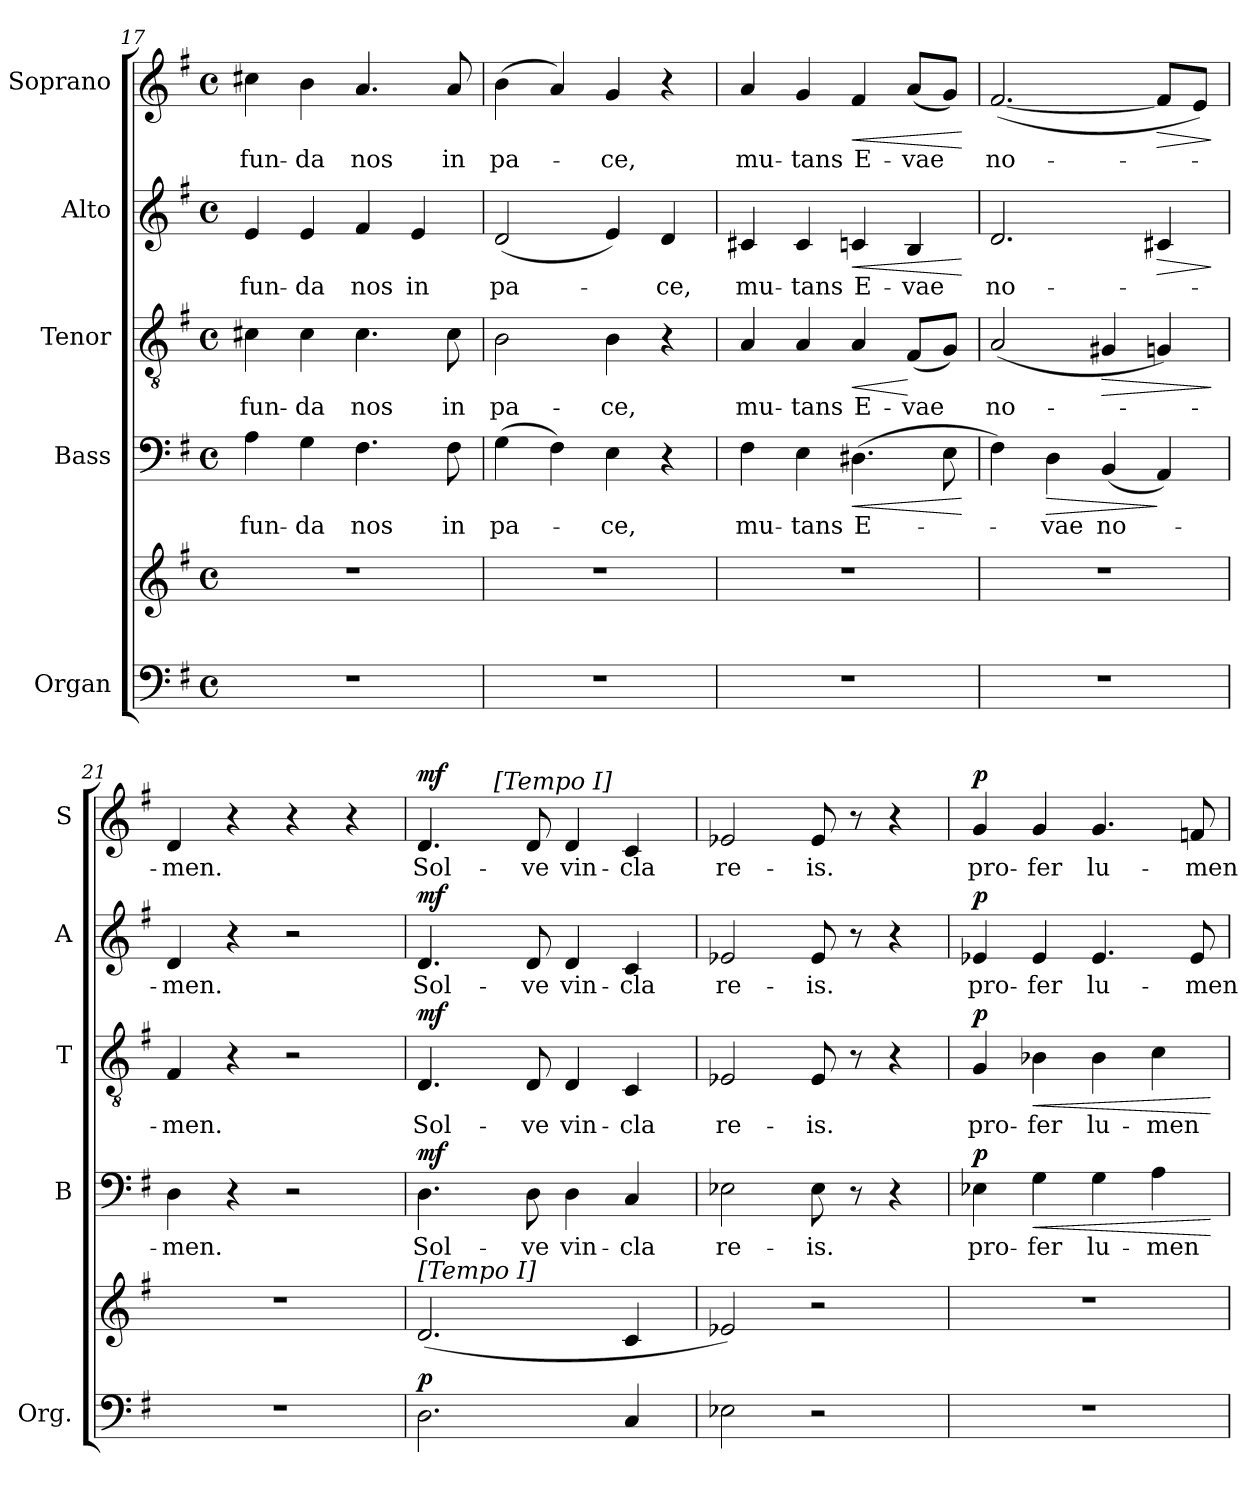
**kern	**kern	**dynam	**kern	**text	**dynam	**kern	**text	**dynam	**kern	**text	**dynam	**kern	**text	**dynam
*part5	*part5	*part5	*part4	*part4	*part4	*part3	*part3	*part3	*part2	*part2	*part2	*part1	*part1	*part1
*staff6	*staff5	*staff5/6	*staff4	*staff4	*staff4	*staff3	*staff3	*staff3	*staff2	*staff2	*staff2	*staff1	*staff1	*staff1
*I"Organ	*	*	*I"Bass	*	*	*I"Tenor	*	*	*I"Alto	*	*	*I"Soprano	*	*
*I'Org.	*	*	*I'B	*	*	*I'T	*	*	*I'A	*	*	*I'S	*	*
!!LO:LB:g=z
*clefF4	*clefG2	*	*clefF4	*	*	*clefGv2	*	*	*clefG2	*	*	*clefG2	*	*
*k[f#]	*k[f#]	*	*k[f#]	*	*	*k[f#]	*	*	*k[f#]	*	*	*k[f#]	*	*
*G:	*G:	*	*G:	*	*	*G:	*	*	*G:	*	*	*G:	*	*
*M4/4	*M4/4	*	*M4/4	*	*	*M4/4	*	*	*M4/4	*	*	*M4/4	*	*
*met(c)	*met(c)	*	*met(c)	*	*	*met(c)	*	*	*met(c)	*	*	*met(c)	*	*
=17	=17	=17	=17	=17	=17	=17	=17	=17	=17	=17	=17	=17	=17	=17
1r	1r	.	4A\	fun-	.	4c#X\	fun-	.	4e/	fun-	.	4cc#X\	fun-	.
.	.	.	4G\	-da	.	4c#\	-da	.	4e/	-da	.	4b\	-da	.
.	.	.	4.F#\	nos	.	4.c#\	nos	.	4f#/	nos	.	4.a/	nos	.
.	.	.	.	.	.	.	.	.	4e/	in	.	.	.	.
.	.	.	8F#\	in	.	8c#\	in	.	.	.	.	8a/	in	.
=18	=18	=18	=18	=18	=18	=18	=18	=18	=18	=18	=18	=18	=18	=18
1r	1r	.	(4G\	pa-	.	2B\	pa-	.	(2d/	pa-	.	(4b\	pa-	.
.	.	.	4F#\)	.	.	.	.	.	.	.	.	4a/)	.	.
.	.	.	4E\	-ce,	.	4B\	-ce,	.	4e/)	.	.	4g/	-ce,	.
.	.	.	4r	.	.	4r	.	.	4d/	-ce,	.	4r	.	.
=19	=19	=19	=19	=19	=19	=19	=19	=19	=19	=19	=19	=19	=19	=19
1r	1r	.	4F#\	mu-	.	4A/	mu-	.	4c#X/	mu-	.	4a/	mu-	.
.	.	.	4E\	-tans	.	4A/	-tans	.	4c#/	-tans	.	4g/	-tans	.
!	!	!	!	!	!LO:HP:b	!	!	!LO:HP:b	!	!	!LO:HP:b	!	!	!LO:HP:b
.	.	.	(4.D#X\	E-	<	4A/	E-	<	4cn/	E-	<	4f#/	E-	<
.	.	.	.	.	.	(8F#/L	-vae	[	4B/	-vae	.	(8a/L	-vae	.
.	.	.	8E\	.	.	8G/J)	.	.	.	.	.	8g/J)	.	.
.	.	.	.	.	[	.	.	.	.	.	[	.	.	[
=20	=20	=20	=20	=20	=20	=20	=20	=20	=20	=20	=20	=20	=20	=20
1r	1r	.	4F#\)	.	.	(2A/	no-	.	2.d/	no-	.	([2.f#/	no-	.
!	!	!	!	!	!LO:HP:b	!	!	!	!	!	!	!	!	!
.	.	.	4D\	-vae	>	.	.	.	.	.	.	.	.	.
!	!	!	!	!	!	!	!	!LO:HP:b	!	!	!	!	!	!
.	.	.	(4BB/	no-	.	4G#X/	.	>	.	.	.	.	.	.
!	!	!	!	!	!	!	!	!	!	!	!LO:HP:b	!	!	!LO:HP:b
.	.	.	4AA/)	.	]	4Gn/)	.	.	4c#X/	.	>	8f#/L]	.	>
.	.	.	.	.	.	.	.	.	.	.	.	8e/J)	.	.
.	.	.	.	.	.	.	.	]	.	.	]	.	.	]
=21	=21	=21	=21	=21	=21	=21	=21	=21	=21	=21	=21	=21	=21	=21
1r	1r	.	4D\	-men.	.	4F#/	-men.	.	4d/	-men.	.	4d/	-men.	.
.	.	.	4r	.	.	4r	.	.	4r	.	.	4r	.	.
.	.	.	2r	.	.	2r	.	.	2r	.	.	4r	.	.
.	.	.	.	.	.	.	.	.	.	.	.	4r	.	.
=22	=22	=22	=22	=22	=22	=22	=22	=22	=22	=22	=22	=22	=22	=22
!	!LO:TX:a:B:t=[Tempo I]	!	!	!	!	!	!	!	!	!	!	!	!	!
!	!	!LO:DY:a=2	!	!	!LO:DY:a	!	!	!LO:DY:a	!	!	!LO:DY:a	!	!	!LO:DY:a
*	*	*	*	*	*	*	*	*	*	*	*	*^	*	*
2.D\	(2.d/	p	4.D\	Sol-	mf	4.D/	Sol-	mf	4.d/	Sol-	mf	4.d/	4ryy	Sol-	mf
.	.	.	.	.	.	.	.	.	.	.	.	.	32ryy	.	.
!	!	!	!	!	!	!	!	!	!	!	!	!	!LO:TX:a:B:t=[Tempo I]	!	!
.	.	.	.	.	.	.	.	.	.	.	.	.	2ryy	.	.
.	.	.	8D\	-ve	.	8D/	-ve	.	8d/	-ve	.	8d/	.	-ve	.
.	.	.	4D\	vin-	.	4D/	vin-	.	4d/	vin-	.	4d/	.	vin-	.
4C/	4c/	.	4C/	-cla	.	4C/	-cla	.	4c/	-cla	.	4c/	.	-cla	.
.	.	.	.	.	.	.	.	.	.	.	.	.	8..ryy	.	.
*	*	*	*	*	*	*	*	*	*	*	*	*v	*v	*	*
=23	=23	=23	=23	=23	=23	=23	=23	=23	=23	=23	=23	=23	=23	=23
2E-X\	2e-X/)	.	2E-X\	re-	.	2E-X/	re-	.	2e-X/	re-	.	2e-X/	re-	.
2r	2r	.	8E-\	-is.	.	8E-/	-is.	.	8e-/	-is.	.	8e-/	-is.	.
.	.	.	8r	.	.	8r	.	.	8r	.	.	8r	.	.
.	.	.	4r	.	.	4r	.	.	4r	.	.	4r	.	.
=24	=24	=24	=24	=24	=24	=24	=24	=24	=24	=24	=24	=24	=24	=24
!	!	!	!	!	!LO:DY:a	!	!	!LO:DY:a	!	!	!LO:DY:a	!	!	!LO:DY:a
1r	1r	.	4E-X\	pro-	p	4G/	pro-	p	4e-X/	pro-	p	4g/	pro-	p
!	!	!	!	!	!LO:HP:b	!	!	!LO:HP:b	!	!	!	!	!	!
.	.	.	4G\	-fer	<	4B-X\	-fer	<	4e-/	-fer	.	4g/	-fer	.
.	.	.	4G\	lu-	.	4B-\	lu-	.	4.e-/	lu-	.	4.g/	lu-	.
.	.	.	4A\	-men	.	4c\	-men	.	.	.	.	.	.	.
.	.	.	.	.	.	.	.	.	8e-/	-men	.	8fn/	-men	.
.	.	.	.	.	[	.	.	[	.	.	.	.	.	.
=	=	=	=	=	=	=	=	=	=	=	=	=	=	=
*-	*-	*-	*-	*-	*-	*-	*-	*-	*-	*-	*-	*-	*-	*-
